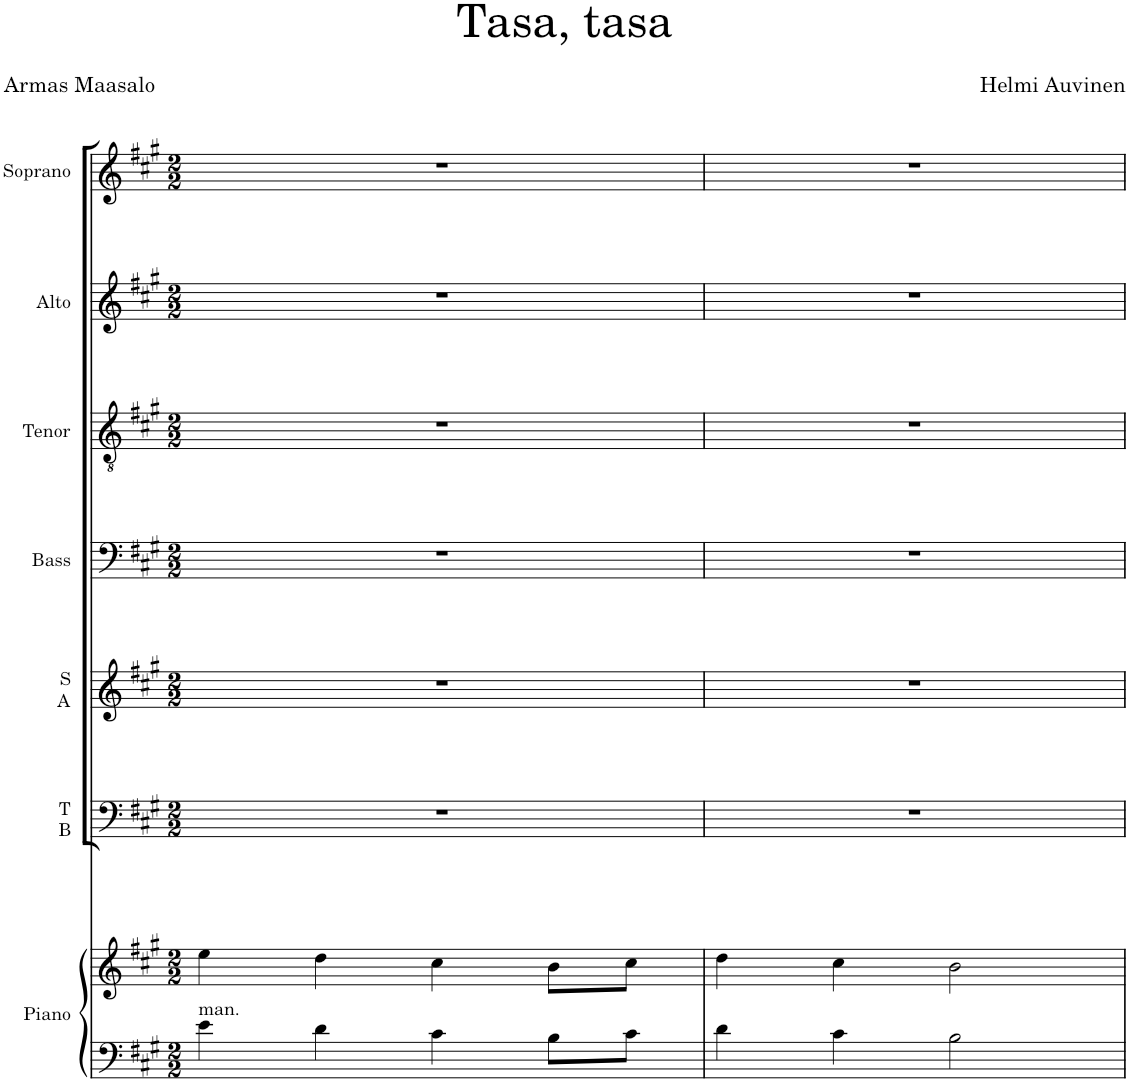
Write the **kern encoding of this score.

**kern	**kern	**kern	**kern	**kern	**kern	**kern	**kern
*part7	*part7	*part6	*part5	*part4	*part3	*part2	*part1
*staff8	*staff7	*staff6	*staff5	*staff4	*staff3	*staff2	*staff1
*I"Piano	*	*I"T B	*I"S A	*I"Bass	*I"Tenor	*I"Alto	*I"Soprano
*I'Pno.	*	*	*	*I'B.	*I'T.	*I'A.	*I'S.
*clefF4	*clefG2	*clefF4	*clefG2	*clefF4	*clefGv2	*clefG2	*clefG2
*k[f#c#g#]	*k[f#c#g#]	*k[f#c#g#]	*k[f#c#g#]	*k[f#c#g#]	*k[f#c#g#]	*k[f#c#g#]	*k[f#c#g#]
*M2/2	*M2/2	*M2/2	*M2/2	*M2/2	*M2/2	*M2/2	*M2/2
=1	=1	=1	=1	=1	=1	=1	=1
!LO:TX:a:t=man.	!	!	!	!	!	!	!
4e\	4ee\	1r	1r	1r	1r	1r	1r
4d\	4dd\	.	.	.	.	.	.
4c#\	4cc#\	.	.	.	.	.	.
8B\L	8b\L	.	.	.	.	.	.
8c#\J	8cc#\J	.	.	.	.	.	.
=2	=2	=2	=2	=2	=2	=2	=2
4d\	4dd\	1r	1r	1r	1r	1r	1r
4c#\	4cc#\	.	.	.	.	.	.
2B\	2b\	.	.	.	.	.	.
=	=	=	=	=	=	=	=
*-	*-	*-	*-	*-	*-	*-	*-
